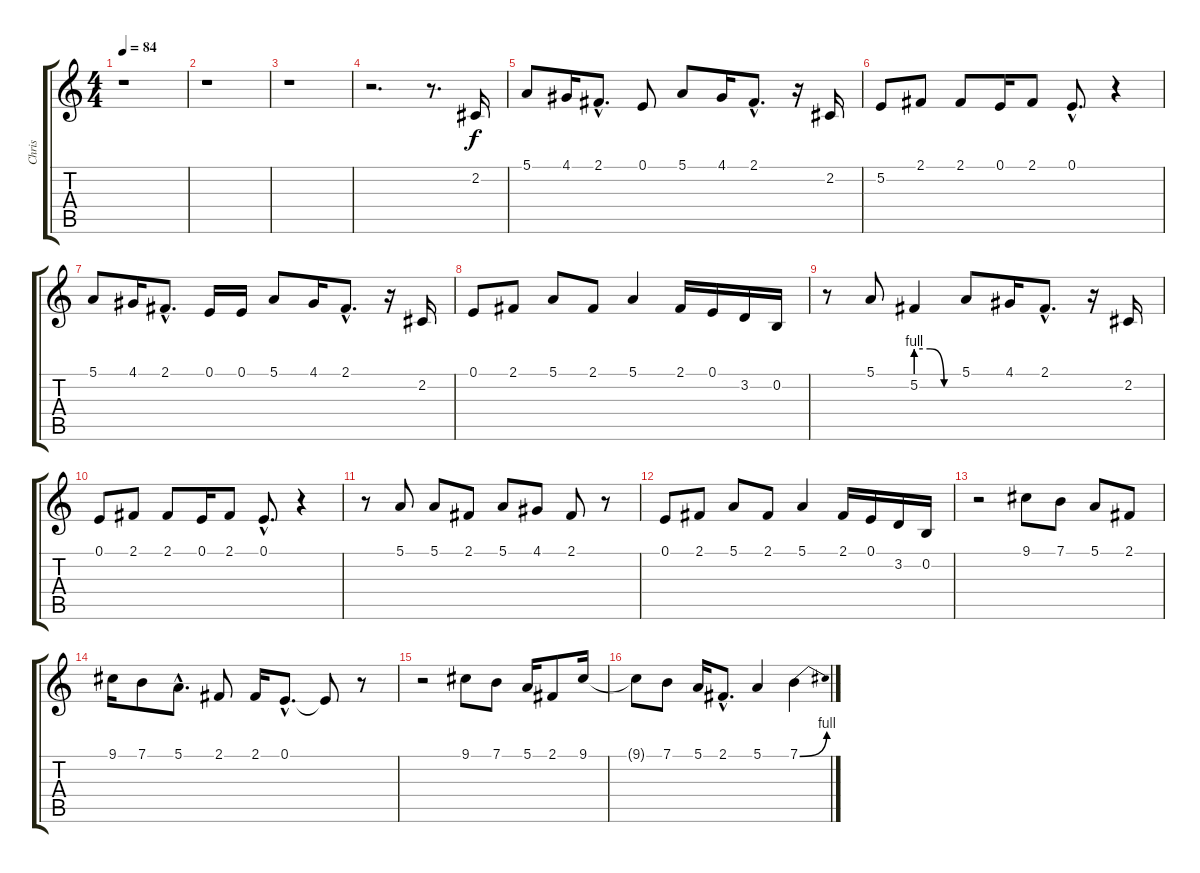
\track ("Chris" "Chris") {instrument cello}
\staff {score tabs}
\tuning (E4 B3 G3 D3 A2 E2) {hide}
\ts (4 4)
\tempo 84
\clef g2
\ks c
r.1{dy f instrument cello} |
r.1 |
r.1 |
r.2{d} r.8{d} 2.2.16 |
5.1.8 4.1.16 2.1{hac}.8{d} 0.1.8 5.1.8 4.1.16 2.1{hac}.8{d} r.16 2.2.16 |
5.2.8 2.1.8 2.1.8 0.1.16 2.1.8 0.1{hac}.8{d} r.4 |
5.1.8 4.1.16 2.1{hac}.8{d} 0.1.16 0.1.16 5.1.8 4.1.16 2.1{hac}.8{d} r.16 2.2.16 |
0.1.8 2.1.8 5.1.8 2.1.8 5.1.4 2.1.16 0.1.16 3.2.16 0.2.16 |
r.8 5.1.8 5.2{be (custom 0 4 20 4 40 0 60 0)}.4 5.1.8 4.1.16 2.1{hac}.8{d} r.16 2.2.16 |
0.1.8 2.1.8 2.1.8 0.1.16 2.1.8 0.1{hac}.8{d} r.4 |
r.8 5.1.8 5.1.8 2.1.8 5.1.8 4.1.8 2.1.8 r.8 |
0.1.8 2.1.8 5.1.8 2.1.8 5.1.4 2.1.16 0.1.16 3.2.16 0.2.16 |
r.2 9.1.8 7.1.8 5.1.8 2.1.8 |
9.1.16 7.1.8 5.1{hac}.8{d} 2.1.8 2.1.16 0.1{hac}.8{d} 0.1{t}.8 r.8 |
r.2 9.1.8 7.1.8 5.1.16 2.1.8 9.1.16 |
9.1{t}.8 7.1.8 5.1.16 2.1{hac}.8{d} 5.1.4 7.1{be (bend 0 0 60 4)}.4
